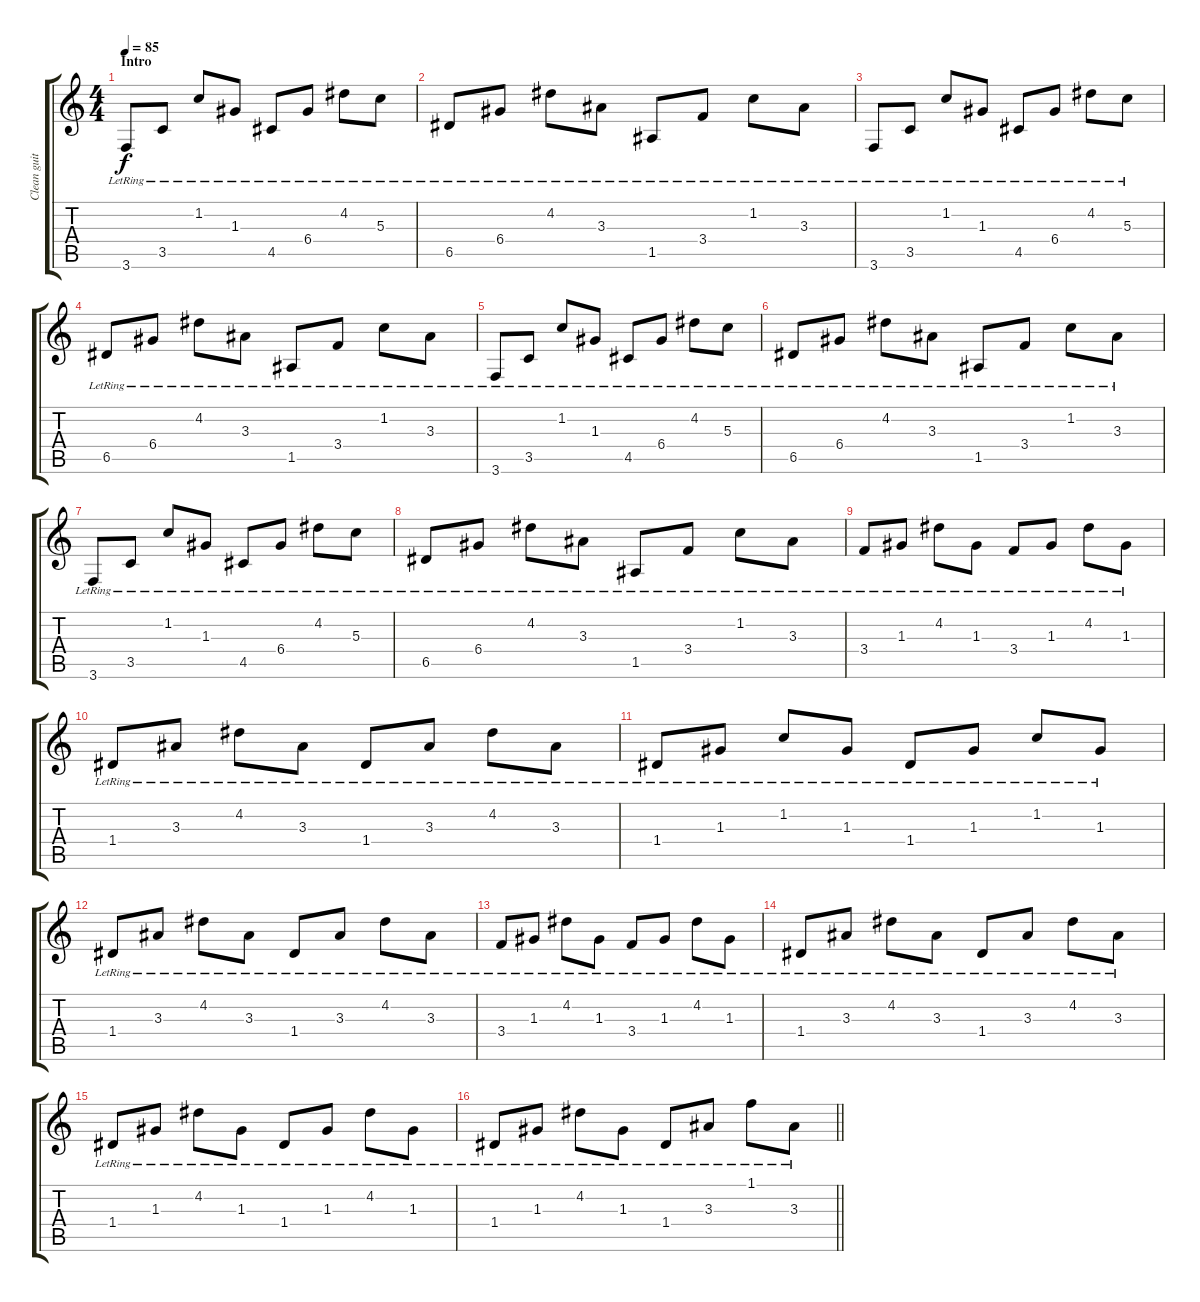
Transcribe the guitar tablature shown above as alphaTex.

\track ("Clean guitar" "Clean guit") {instrument electricguitarclean}
\staff {score tabs}
\tuning (E4 B3 G3 D3 A2 D2) {hide}
\ts (4 4)
\section ("" "Intro")
\tempo 85
\clef g2
\ks c
3.6{lr}.8{dy f instrument electricguitarclean} 3.5{lr}.8 1.2{lr}.8 1.3{lr}.8 4.5{lr}.8 6.4{lr}.8 4.2{lr}.8 5.3{lr}.8 |
6.5{lr}.8 6.4{lr}.8 4.2{lr}.8 3.3{lr}.8 1.5{lr}.8 3.4{lr}.8 1.2{lr}.8 3.3{lr}.8 |
3.6{lr}.8 3.5{lr}.8 1.2{lr}.8 1.3{lr}.8 4.5{lr}.8 6.4{lr}.8 4.2{lr}.8 5.3{lr}.8 |
6.5{lr}.8 6.4{lr}.8 4.2{lr}.8 3.3{lr}.8 1.5{lr}.8 3.4{lr}.8 1.2{lr}.8 3.3{lr}.8 |
3.6{lr}.8 3.5{lr}.8 1.2{lr}.8 1.3{lr}.8 4.5{lr}.8 6.4{lr}.8 4.2{lr}.8 5.3{lr}.8 |
6.5{lr}.8 6.4{lr}.8 4.2{lr}.8 3.3{lr}.8 1.5{lr}.8 3.4{lr}.8 1.2{lr}.8 3.3{lr}.8 |
3.6{lr}.8 3.5{lr}.8 1.2{lr}.8 1.3{lr}.8 4.5{lr}.8 6.4{lr}.8 4.2{lr}.8 5.3{lr}.8 |
6.5{lr}.8 6.4{lr}.8 4.2{lr}.8 3.3{lr}.8 1.5{lr}.8 3.4{lr}.8 1.2{lr}.8 3.3{lr}.8 |
3.4{lr}.8 1.3{lr}.8 4.2{lr}.8 1.3{lr}.8 3.4{lr}.8 1.3{lr}.8 4.2{lr}.8 1.3{lr}.8 |
1.4{lr}.8 3.3{lr}.8 4.2{lr}.8 3.3{lr}.8 1.4{lr}.8 3.3{lr}.8 4.2{lr}.8 3.3{lr}.8 |
1.4{lr}.8 1.3{lr}.8 1.2{lr}.8 1.3{lr}.8 1.4{lr}.8 1.3{lr}.8 1.2{lr}.8 1.3{lr}.8 |
1.4{lr}.8 3.3{lr}.8 4.2{lr}.8 3.3{lr}.8 1.4{lr}.8 3.3{lr}.8 4.2{lr}.8 3.3{lr}.8 |
3.4{lr}.8 1.3{lr}.8 4.2{lr}.8 1.3{lr}.8 3.4{lr}.8 1.3{lr}.8 4.2{lr}.8 1.3{lr}.8 |
1.4{lr}.8 3.3{lr}.8 4.2{lr}.8 3.3{lr}.8 1.4{lr}.8 3.3{lr}.8 4.2{lr}.8 3.3{lr}.8 |
1.4{lr}.8 1.3{lr}.8 4.2{lr}.8 1.3{lr}.8 1.4{lr}.8 1.3{lr}.8 4.2{lr}.8 1.3{lr}.8 |
\barLineRight lightlight
1.4{lr}.8 1.3{lr}.8 4.2{lr}.8 1.3{lr}.8 1.4{lr}.8 3.3{lr}.8 1.1{lr}.8 3.3{lr}.8
